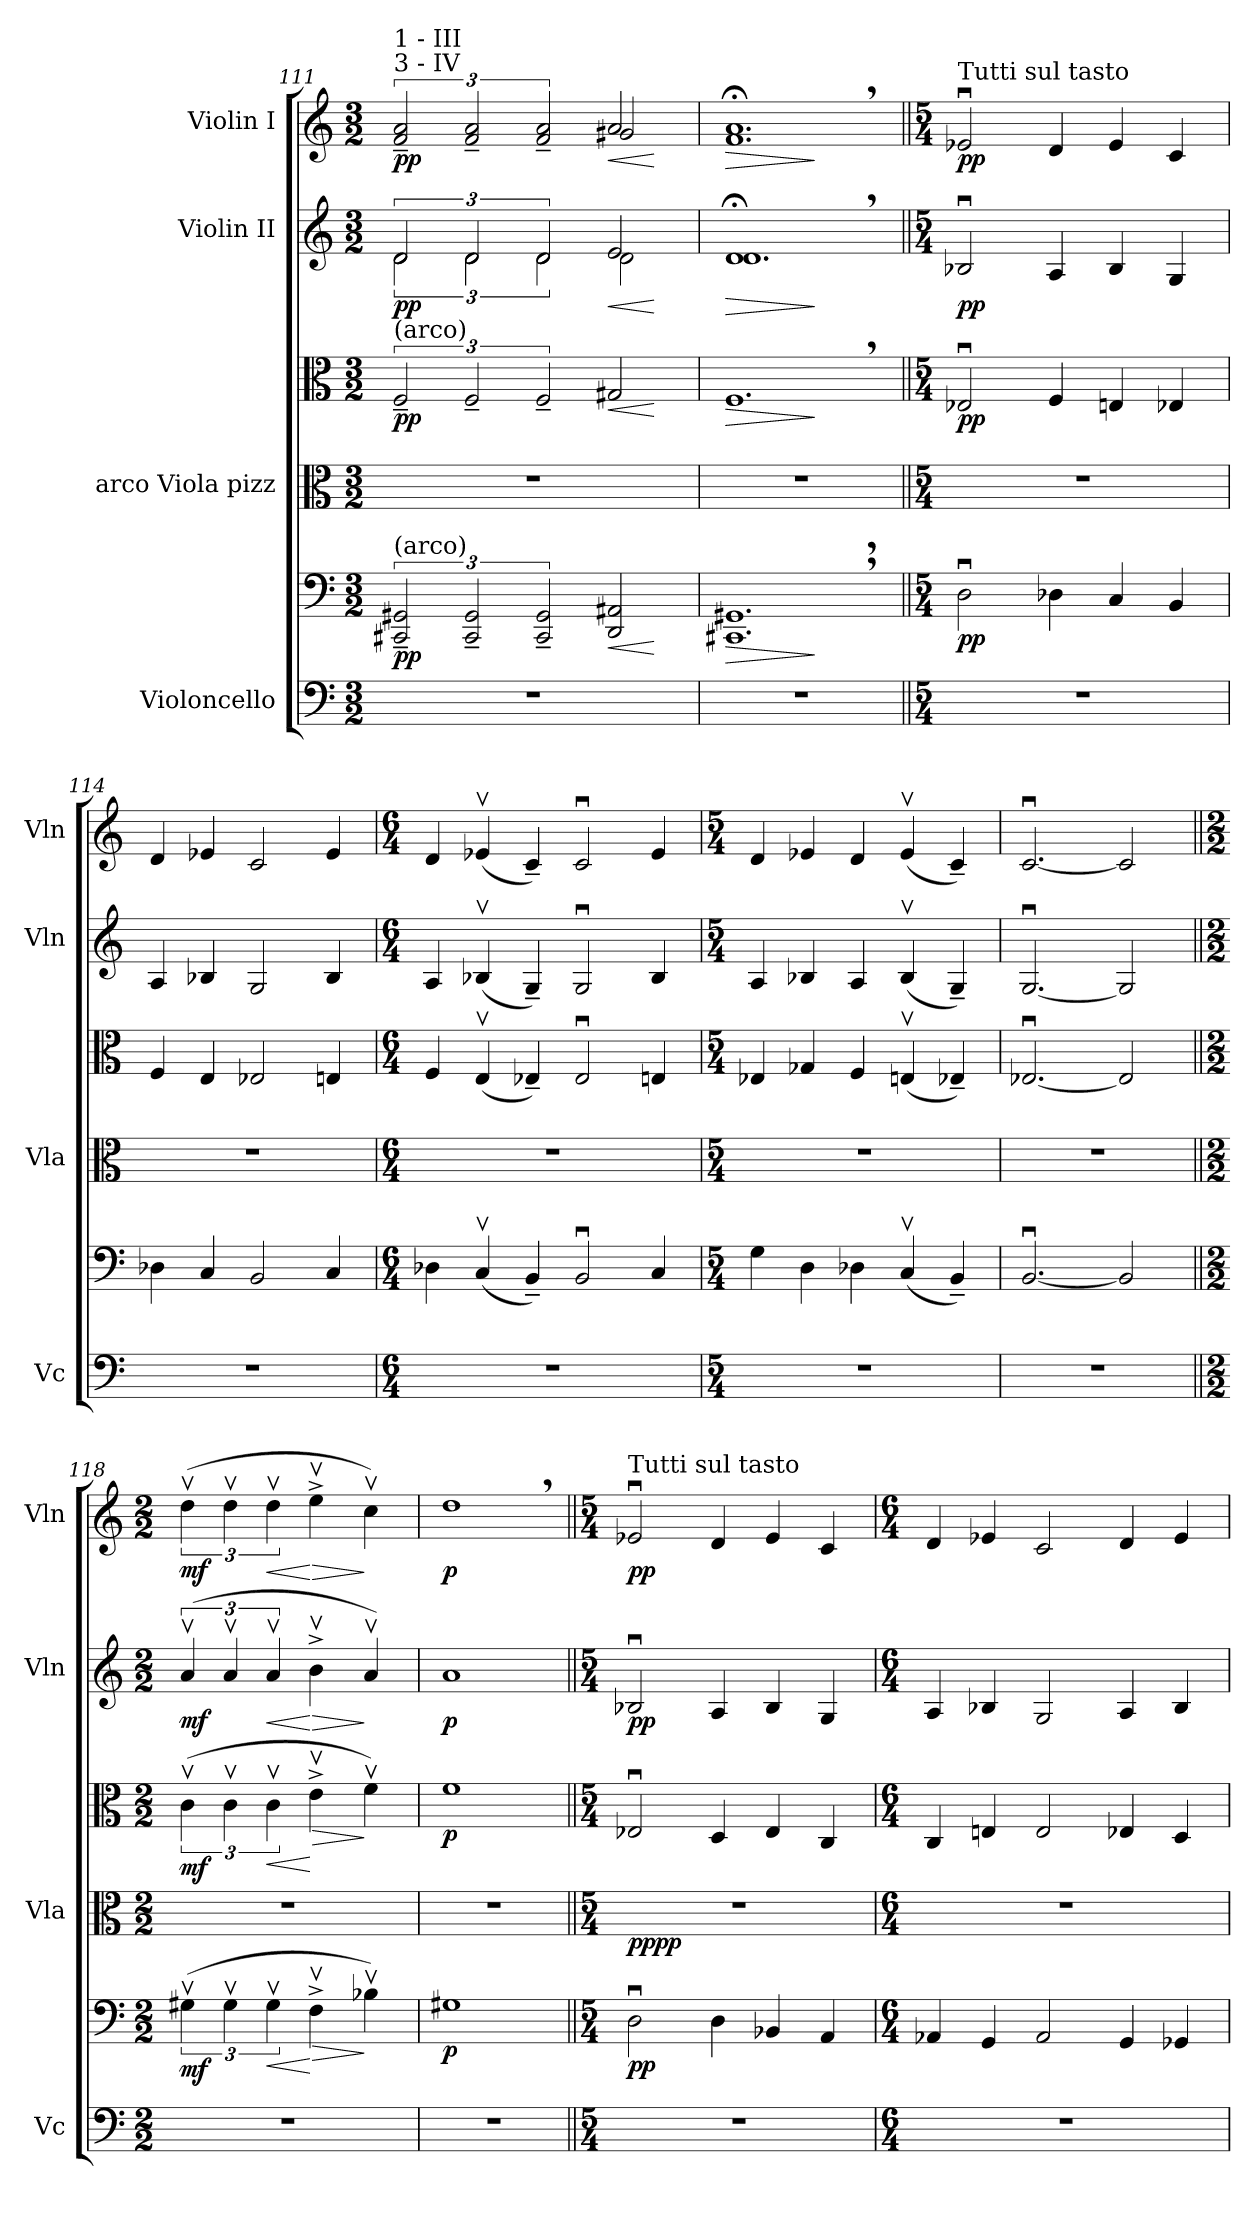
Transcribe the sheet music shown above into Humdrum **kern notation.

**kern	**kern	**dynam	**kern	**kern	**dynam	**kern	**dynam	**kern	**dynam
*part4	*part4	*part4	*part3	*part3	*part3	*part2	*part2	*part1	*part1
*staff6	*staff5	*staff5/6	*staff4	*staff3	*staff3/4	*staff2	*staff2	*staff1	*staff1
*I"Violoncello	*	*	*I"arco Viola                 pizz	*	*	*I"Violin II	*	*I"Violin I	*
*I'Vc	*	*	*I'Vla	*	*	*I'Vln	*	*I'Vln	*
*clefF4	*clefF4	*	*clefC3	*clefC3	*	*clefG2	*	*clefG2	*
*k[]	*k[]	*	*k[]	*k[]	*	*k[]	*	*k[]	*
*M3/2	*M3/2	*	*M3/2	*M3/2	*	*M3/2	*	*M3/2	*
*MM80	*MM80	*	*MM80	*MM80	*	*MM80	*	*MM80	*
=111	=111	=111	=111	=111	=111	=111	=111	=111	=111
*	*	*	*	*	*	*^	*	*^	*
!	!	!	!	!	!	!	!	!	!LO:TX:a:t=3 - IV	!	!
!	!	!	!	!	!	!	!	!	!LO:TX:a:t=1 - III	!	!
!	!	!	!	!LO:TX:a:t=(arco)	!	!	!	!	!	!	!
!	!LO:TX:a:t=(arco)	!	!	!	!	!	!	!	!	!	!
!	!	!LO:DY:b	!	!	!LO:DY:b	!	!	!LO:DY:b	!	!	!LO:DY:b
1.r	3CC#X/~ 3GG#X/~	pp	1.r	3F~/	pp	3d/	3d\	pp	3f/~ 3a/~	1ryy	pp
.	3CC#/~ 3GG#/~	.	.	3F~/	.	3d/	3d\	.	3f/~ 3a/~	.	.
.	3CC#/~ 3GG#/~	.	.	3F~/	.	3d/	3d\	.	3f/~ 3a/~	.	.
!	!	!LO:HP:b	!	!	!LO:HP:b	!	!	!LO:HP:b	!	!	!LO:HP:b
.	2DD/ 2AA#X/	<	.	2G#X/	<	2e/	2d\	<	2a/	2g#X/	<
*	*	*	*	*	*	*v	*v	*	*	*	*
*	*	*	*	*	*	*	*	*v	*v	*
.	.	[	.	.	[	.	[	.	[
=112	=112	=112	=112	=112	=112	=112	=112	=112	=112
!	!	!LO:HP:b	!	!	!LO:HP:b	!	!LO:HP:b	!	!LO:HP:b
*	*	*	*	*	*	*^	*	*^	*
1.r	1.CC#X, 1.GG#X,	>	1.r	1.F,	>	1.d;<,	1.d	>	1.a;<,	1.f	>
*	*	*	*	*	*	*v	*v	*	*	*	*
*	*	*	*	*	*	*	*	*v	*v	*
.	.	]	.	.	]	.	]	.	]
=113||	=113||	=113||	=113||	=113||	=113||	=113||	=113||	=113||	=113||
*M5/4	*M5/4	*	*M5/4	*M5/4	*	*M5/4	*	*M5/4	*
!	!	!	!	!	!	!	!	!LO:TX:a:t=Tutti sul tasto	!
!	!	!LO:DY:b	!	!	!LO:DY:b	!	!LO:DY:b	!	!LO:DY:b
4%5r	2Du\	pp	4%5r	2E-Xu/	pp	2B-Xu/	pp	2e-Xu/	pp
.	4D-X\	.	.	4F/	.	4A/	.	4d/	.
.	4C/	.	.	4En/	.	4B-/	.	4e-/	.
.	4BB/	.	.	4E-X/	.	4G/	.	4c/	.
=114	=114	=114	=114	=114	=114	=114	=114	=114	=114
4%5r	4D-X\	.	4%5r	4F/	.	4A/	.	4d/	.
.	4C/	.	.	4E/	.	4B-X/	.	4e-X/	.
.	2BB/	.	.	2E-X/	.	2G/	.	2c/	.
.	4C/	.	.	4En/	.	4B-/	.	4e-/	.
=115	=115	=115	=115	=115	=115	=115	=115	=115	=115
*M6/4	*M6/4	*	*M6/4	*M6/4	*	*M6/4	*	*M6/4	*
1.r	4D-X\	.	1.r	4F/	.	4A/	.	4d/	.
.	(4Cv/	.	.	(4Ev/	.	(4B-Xv/	.	(4e-Xv/	.
.	4BB~/)	.	.	4E-X~/)	.	4G~/)	.	4c~/)	.
.	2BBu/	.	.	2E-u/	.	2Gu/	.	2cu/	.
.	4C/	.	.	4En/	.	4B-/	.	4e-/	.
!!LO:LB:g=z
=116	=116	=116	=116	=116	=116	=116	=116	=116	=116
*M5/4	*M5/4	*	*M5/4	*M5/4	*	*M5/4	*	*M5/4	*
4%5r	4G\	.	4%5r	4E-X/	.	4A/	.	4d/	.
.	4D\	.	.	4G-X/	.	4B-X/	.	4e-X/	.
.	4D-X\	.	.	4F/	.	4A/	.	4d/	.
.	(4Cv/	.	.	(4Env/	.	(4B-v/	.	(4e-v/	.
.	4BB~/)	.	.	4E-X~/)	.	4G~/)	.	4c~/)	.
=117	=117	=117	=117	=117	=117	=117	=117	=117	=117
4%5r	[2.BBu/	.	4%5r	[2.E-Xu/	.	[2.Gu/	.	[2.cu/	.
.	2BB/]	.	.	2E-/]	.	2G/]	.	2c/]	.
=118||	=118||	=118||	=118||	=118||	=118||	=118||	=118||	=118||	=118||
*M2/2	*M2/2	*	*M2/2	*M2/2	*	*M2/2	*	*M2/2	*
!	!	!LO:DY:b	!	!	!LO:DY:b	!	!LO:DY:b	!	!LO:DY:b
1r	(6G#Xv\	mf	1r	(6cv\	mf	(6av/	mf	(6ddv\	mf
.	6G#v\	.	.	6cv\	.	6av/	.	6ddv\	.
!	!	!LO:HP:b	!	!	!LO:HP:b	!	!LO:HP:b	!	!LO:HP:b
.	6G#v\	<	.	6cv\	<	6av/	<	6ddv\	<
!	!	!LO:HP:n=1:b	!	!	!LO:HP:n=1:b	!	!LO:HP:n=1:b	!	!LO:HP:n=1:b
.	4Fv^\	[ >	.	4ev^\	[ >	4bv^\	[ >	4eev^\	[ >
.	4B-Xv\)	]	.	4fv\)	]	4av/)	]	4ccv\)	]
=119	=119	=119	=119	=119	=119	=119	=119	=119	=119
!	!	!LO:DY:b	!	!	!LO:DY:b	!	!LO:DY:b	!	!LO:DY:b
1r	1G#X	p	1r	1f	p	1a	p	1dd,	p
=120||	=120||	=120||	=120||	=120||	=120||	=120||	=120||	=120||	=120||
*M5/4	*M5/4	*	*M5/4	*M5/4	*	*M5/4	*	*M5/4	*
!	!	!	!	!	!	!	!	!LO:TX:a:t=Tutti sul tasto	!
!	!	!LO:DY:b	!	!	!LO:DY:b=2	!	!	!	!
!	!	!	!	!	!LO:DY:n=1:b	!	!LO:DY:b	!	!LO:DY:b
4%5r	2Du\	pp	4%5r	2E-Xu/	pp pp	2B-Xu/	pp	2e-Xu/	pp
.	4D\	.	.	4D/	.	4A/	.	4d/	.
.	4BB-X/	.	.	4E-/	.	4B-/	.	4e-/	.
.	4AA/	.	.	4C/	.	4G/	.	4c/	.
=121	=121	=121	=121	=121	=121	=121	=121	=121	=121
*M6/4	*M6/4	*	*M6/4	*M6/4	*	*M6/4	*	*M6/4	*
1.r	4AA-X/	.	1.r	4C/	.	4A/	.	4d/	.
.	4GG/	.	.	4Eni/	.	4B-X/	.	4e-X/	.
.	2AA-/	.	.	2E/	.	2G/	.	2c/	.
.	4GG/	.	.	4E-X/	.	4A/	.	4d/	.
.	4GG-X/	.	.	4D/	.	4B-/	.	4e-/	.
=	=	=	=	=	=	=	=	=	=
*-	*-	*-	*-	*-	*-	*-	*-	*-	*-
